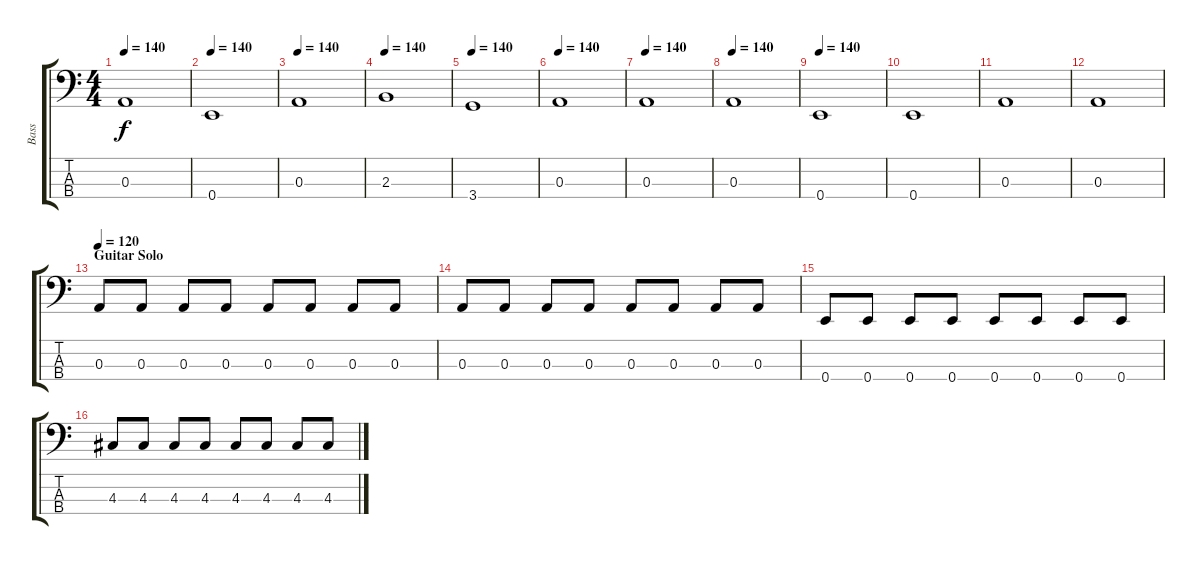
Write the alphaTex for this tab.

\track ("Bass" "Bass") {instrument slapbass1}
\staff {score tabs}
\tuning (G2 D2 A1 E1) {hide}
\ts (4 4)
\tempo 140
\clef f4
\ks c
0.3.1{dy f} |
\tempo 140
0.4.1 |
\tempo 140
0.3.1 |
\tempo 140
2.3.1 |
\tempo 140
3.4.1 |
\tempo 140
0.3.1 |
\tempo 140
0.3.1 |
\tempo 140
0.3.1 |
\tempo 140
0.4.1 |
0.4.1 |
0.3.1 |
0.3.1 |
\section ("" "Guitar Solo")
\tempo 120
0.3.8{volume 10} 0.3.8 0.3.8 0.3.8 0.3.8 0.3.8 0.3.8 0.3.8 |
0.3.8 0.3.8 0.3.8 0.3.8 0.3.8 0.3.8 0.3.8 0.3.8 |
0.4.8 0.4.8 0.4.8 0.4.8 0.4.8 0.4.8 0.4.8 0.4.8 |
4.3.8 4.3.8 4.3.8 4.3.8 4.3.8 4.3.8 4.3.8 4.3.8
